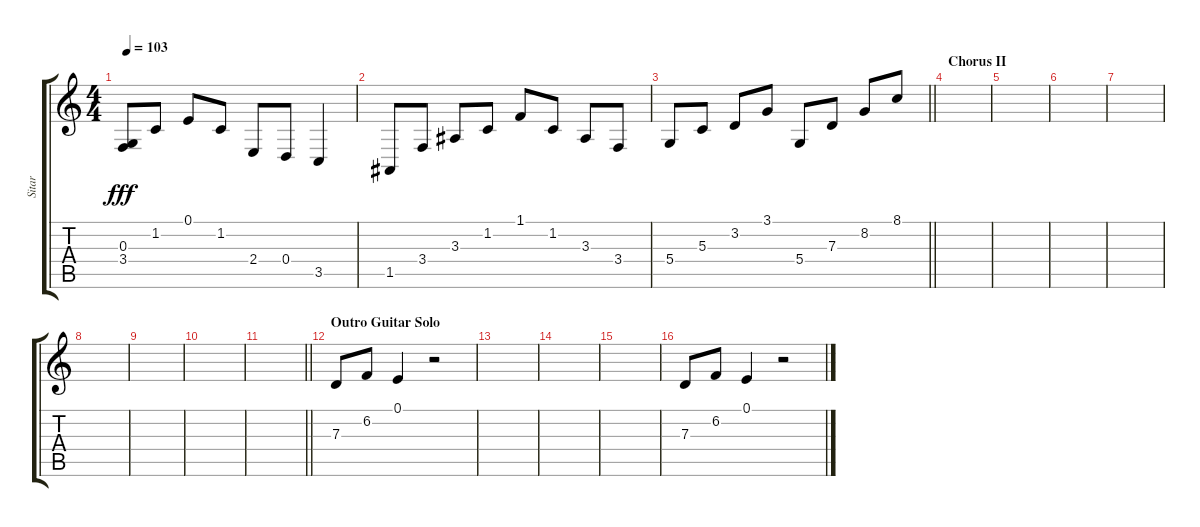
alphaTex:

\track ("Sitar" "Sitar") {instrument sitar}
\staff {score tabs}
\tuning (E4 B3 G3 D3 A2 D2) {hide}
\ts (4 4)
\tempo 103
\clef g2
\ks c
(0.3 3.4).8{dy fff} 1.2.8 0.1.8 1.2.8 2.4.8 0.4.8 3.5.4 |
1.5.8 3.4.8 3.3.8 1.2.8 1.1.8 1.2.8 3.3.8 3.4.8 |
\barLineRight lightlight
5.4.8 5.3.8 3.2.8 3.1.8 5.4.8 7.3.8 8.2.8 8.1.8 |
\section ("" "Chorus II")
|
|
|
|
|
|
|
\barLineRight lightlight
|
\section ("" "Outro Guitar Solo")
7.3.8 6.2.8 0.1.4 r.2 |
|
|
|
7.3.8 6.2.8 0.1.4 r.2
